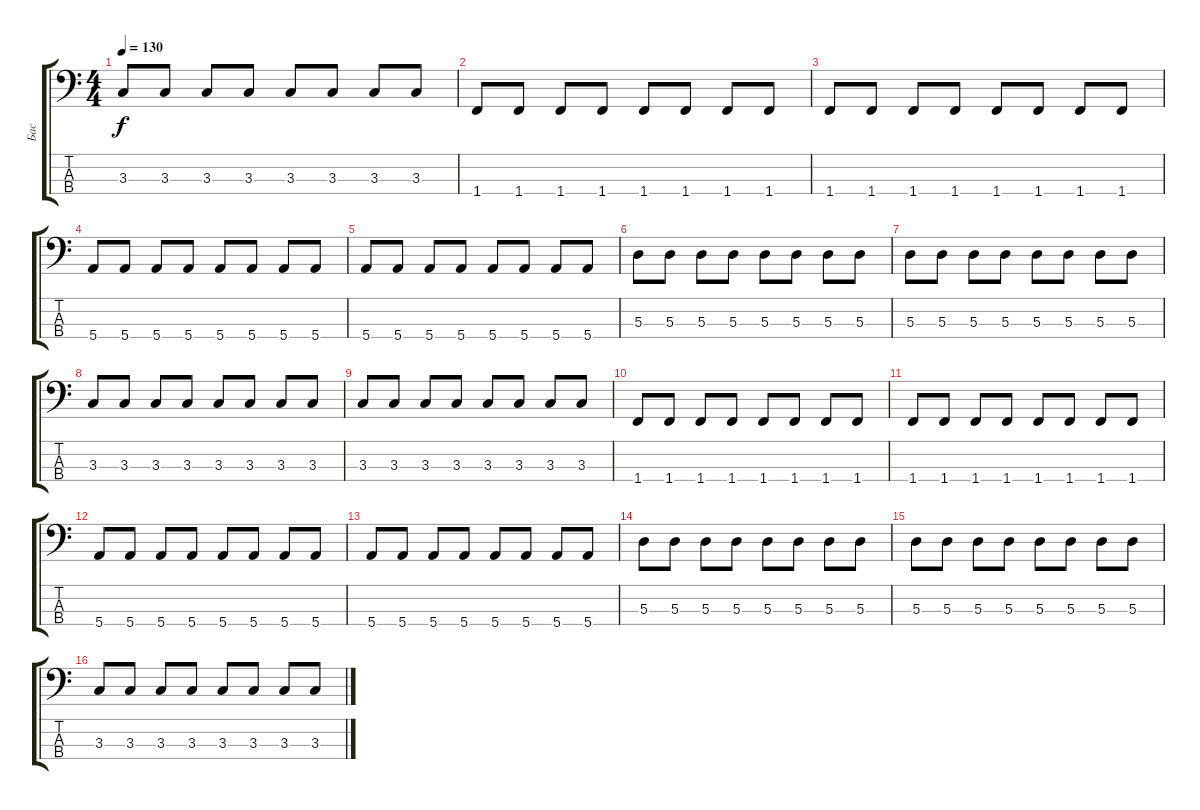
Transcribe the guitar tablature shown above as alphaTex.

\track ("Бас" "Бас") {instrument electricbassfinger}
\staff {score tabs}
\tuning (G2 D2 A1 E1) {hide}
\ts (4 4)
\tempo 130
\clef f4
\ks c
3.3.8{dy f} 3.3.8 3.3.8 3.3.8 3.3.8 3.3.8 3.3.8 3.3.8 |
1.4.8 1.4.8 1.4.8 1.4.8 1.4.8 1.4.8 1.4.8 1.4.8 |
1.4.8 1.4.8 1.4.8 1.4.8 1.4.8 1.4.8 1.4.8 1.4.8 |
5.4.8 5.4.8 5.4.8 5.4.8 5.4.8 5.4.8 5.4.8 5.4.8 |
5.4.8 5.4.8 5.4.8 5.4.8 5.4.8 5.4.8 5.4.8 5.4.8 |
5.3.8 5.3.8 5.3.8 5.3.8 5.3.8 5.3.8 5.3.8 5.3.8 |
5.3.8 5.3.8 5.3.8 5.3.8 5.3.8 5.3.8 5.3.8 5.3.8 |
3.3.8 3.3.8 3.3.8 3.3.8 3.3.8 3.3.8 3.3.8 3.3.8 |
3.3.8 3.3.8 3.3.8 3.3.8 3.3.8 3.3.8 3.3.8 3.3.8 |
1.4.8 1.4.8 1.4.8 1.4.8 1.4.8 1.4.8 1.4.8 1.4.8 |
1.4.8 1.4.8 1.4.8 1.4.8 1.4.8 1.4.8 1.4.8 1.4.8 |
5.4.8 5.4.8 5.4.8 5.4.8 5.4.8 5.4.8 5.4.8 5.4.8 |
5.4.8 5.4.8 5.4.8 5.4.8 5.4.8 5.4.8 5.4.8 5.4.8 |
5.3.8 5.3.8 5.3.8 5.3.8 5.3.8 5.3.8 5.3.8 5.3.8 |
5.3.8 5.3.8 5.3.8 5.3.8 5.3.8 5.3.8 5.3.8 5.3.8 |
3.3.8 3.3.8 3.3.8 3.3.8 3.3.8 3.3.8 3.3.8 3.3.8
